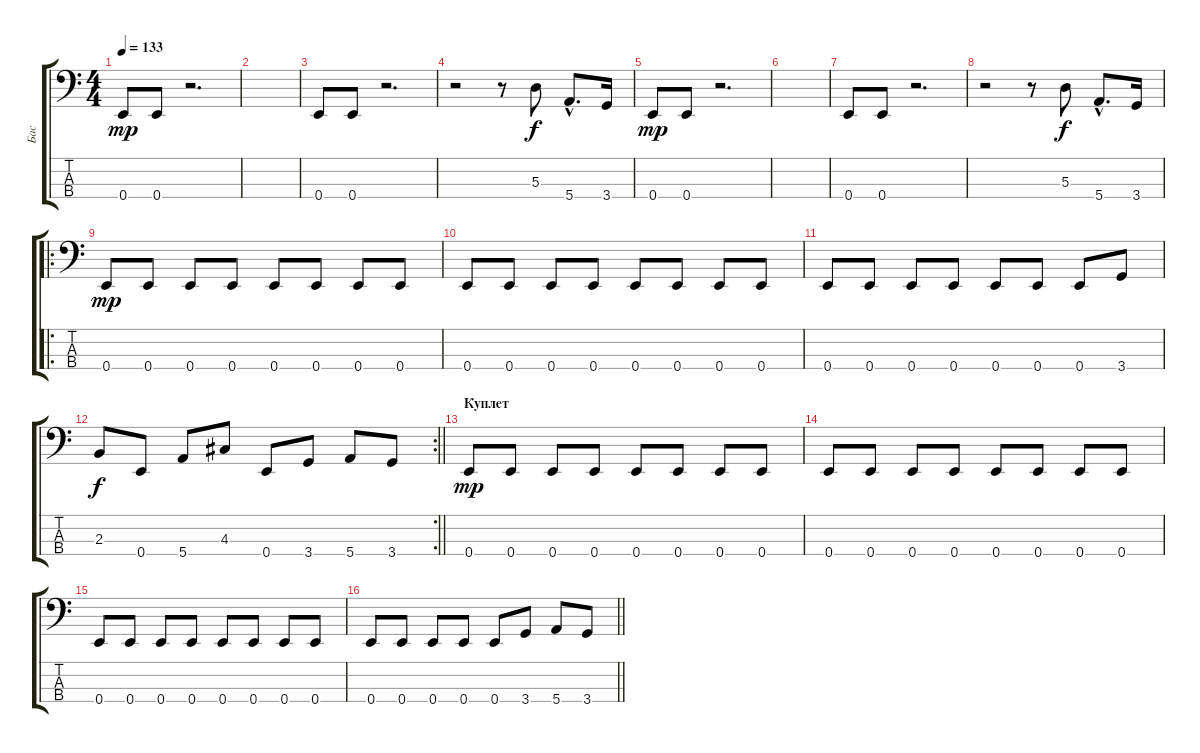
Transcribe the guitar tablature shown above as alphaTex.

\track ("Бас" "Бас") {instrument electricbasspick}
\staff {score tabs}
\tuning (G2 D2 A1 E1) {hide}
\ts (4 4)
\tempo 133
\clef f4
\ks c
0.4.8{dy mp instrument electricbasspick} 0.4.8 r.2{d} |
|
0.4.8 0.4.8 r.2{d} |
r.2 r.8 5.3.8{dy f} 5.4{hac}.8{d} 3.4.16 |
0.4.8{dy mp} 0.4.8 r.2{d} |
|
0.4.8 0.4.8 r.2{d} |
r.2 r.8 5.3.8{dy f} 5.4{hac}.8{d} 3.4.16 |
\ro
0.4.8{dy mp} 0.4.8 0.4.8 0.4.8 0.4.8 0.4.8 0.4.8 0.4.8 |
0.4.8 0.4.8 0.4.8 0.4.8 0.4.8 0.4.8 0.4.8 0.4.8 |
0.4.8 0.4.8 0.4.8 0.4.8 0.4.8 0.4.8 0.4.8 3.4.8 |
\rc 2
\barLineRight lightlight
2.3.8{dy f} 0.4.8 5.4.8 4.3.8 0.4.8 3.4.8 5.4.8 3.4.8 |
\section ("" "Куплет")
0.4.8{dy mp} 0.4.8 0.4.8 0.4.8 0.4.8 0.4.8 0.4.8 0.4.8 |
0.4.8 0.4.8 0.4.8 0.4.8 0.4.8 0.4.8 0.4.8 0.4.8 |
0.4.8 0.4.8 0.4.8 0.4.8 0.4.8 0.4.8 0.4.8 0.4.8 |
\barLineRight lightlight
0.4.8 0.4.8 0.4.8 0.4.8 0.4.8 3.4.8 5.4.8 3.4.8
